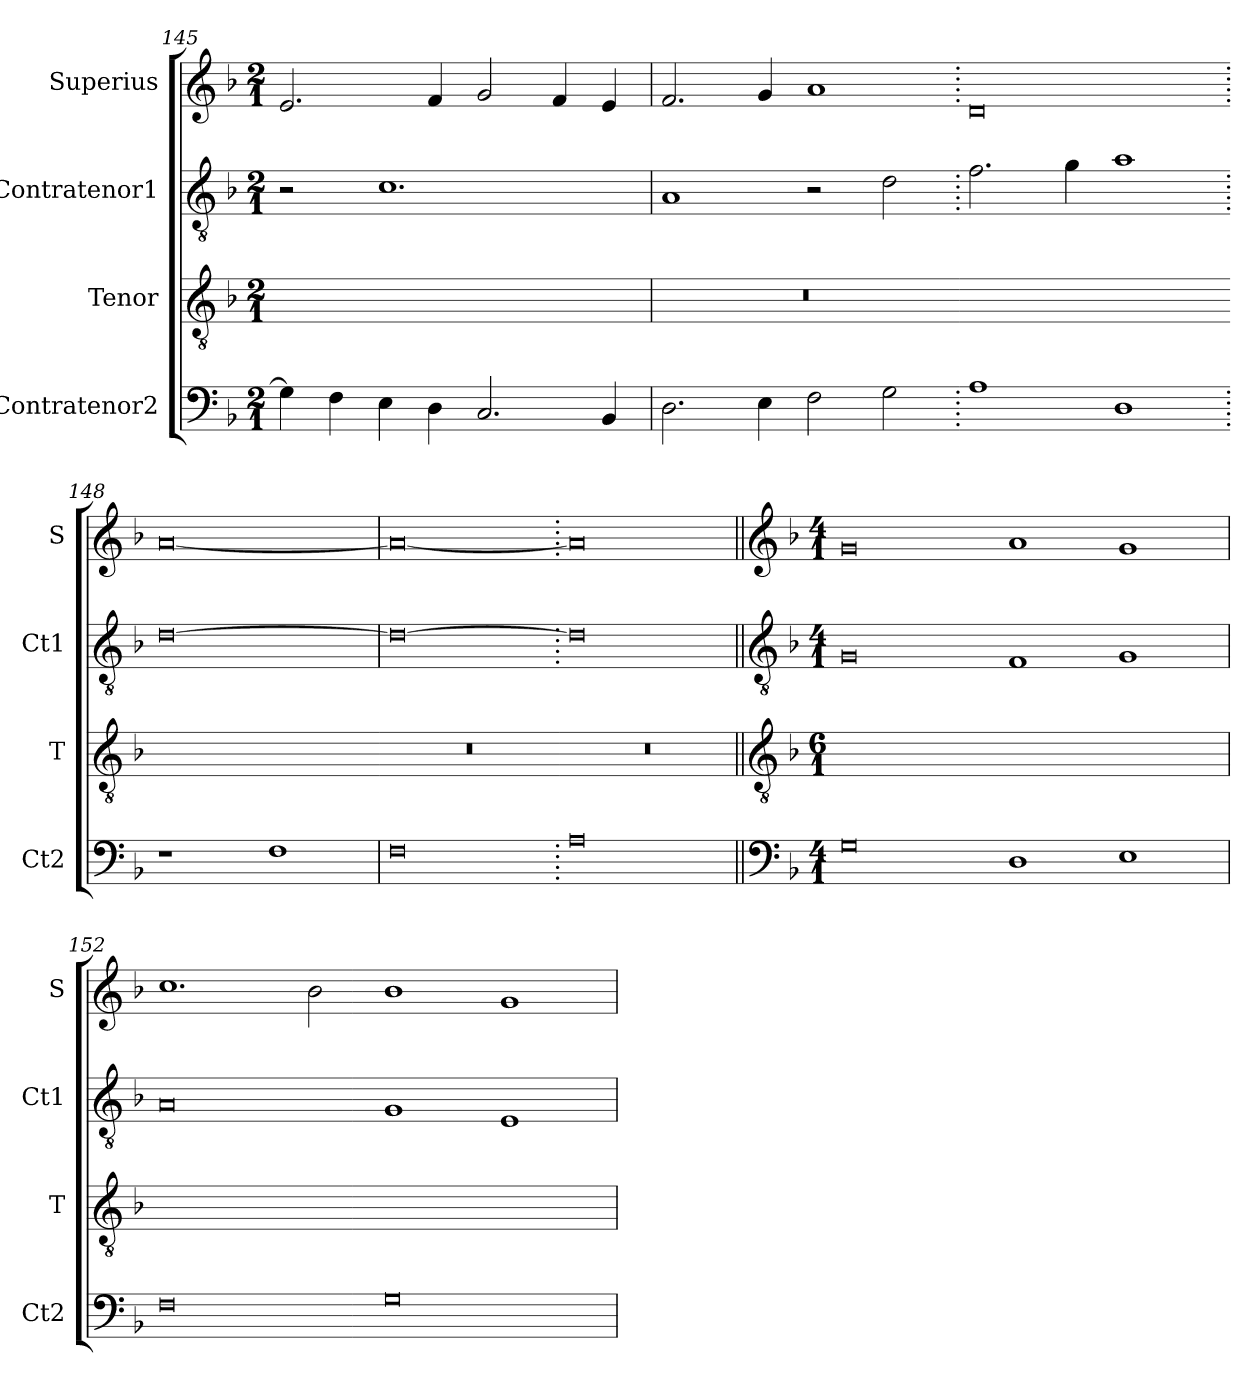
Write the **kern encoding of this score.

**kern	**kern	**kern	**kern
*part4	*part3	*part2	*part1
*staff4	*staff3	*staff2	*staff1
*I"Contratenor2	*I"Tenor	*I"Contratenor1	*I"Superius
*I'Ct2	*I'T	*I'Ct1	*I'S
*clefF4	*clefGv2	*clefGv2	*clefG2
*k[b-]	*k[b-]	*k[b-]	*k[b-]
*M2/1	*M2/1	*M2/1	*M2/1
=145	=145	=145	=145
!	!LO:N:vis=2	!	!
4G]	0ryy	2r	2.e
4F	.	.	.
4E	.	1.c	.
4D	.	.	4f
2.C	.	.	2g
.	.	.	4f
4BB-	.	.	4e
=146	=146	=146	=146
!	!LO:N:vis=2	!	!
2.D	0r	1A	2.f
4E	.	.	4g
2F	.	2r	1a
2G	.	2d	.
=147.	=147-	=147.	=147.
!	!LO:N:vis=2	!	!
1A	0ryy	2.f	0d
.	.	4g	.
1D	.	1a	.
=148.	=148-	=148.	=148.
!	!LO:N:vis=2	!	!
1r	0ryy	[0d	[0a
1F	.	.	.
=149	=149-	=149	=149
!	!LO:N:vis=2	!	!
0F	0r	0d_	0a_
=150.	=150-	=150.	=150.
!	!LO:N:vis=2	!	!
0A	0r	0d]	0a]
!!LO:LB:g=z
=151||	=151||	=151||	=151||
*clefF4	*clefGv2	*clefGv2	*clefG2
*k[b-]	*k[b-]	*k[b-]	*k[b-]
*M4/1	*M6/1	*M4/1	*M4/1
*	*	*	*MM448
!	!LO:N:vis=0.	!	!
0G	3%8.r	0G	0g
1D	.	1F	1a
1E	.	1G	1g
=152	=152	=152	=152
!	!LO:N:vis=0.	!	!
0F	3%8.r	0A	1.cc
.	.	.	2b-
0G	.	1G	1b-
.	.	1E	1g
=	=	=	=
*-	*-	*-	*-
